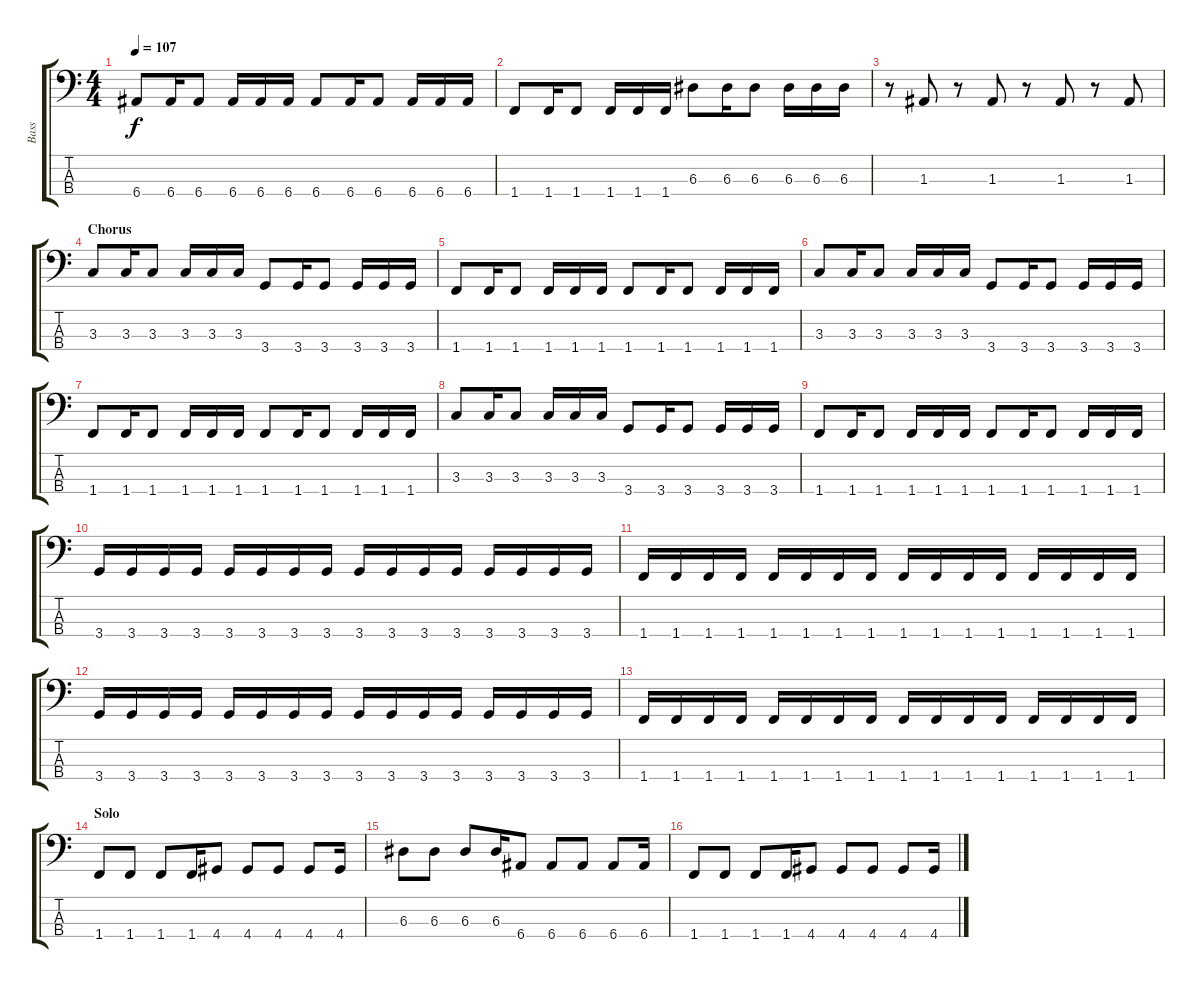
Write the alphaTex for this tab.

\track ("Bass" "Bass") {instrument electricbasspick}
\staff {score tabs}
\tuning (G2 D2 A1 E1) {hide}
\ts (4 4)
\tempo 107
\clef f4
\ks c
6.4.8{dy f} 6.4.16 6.4.8 6.4.16 6.4.16 6.4.16 6.4.8 6.4.16 6.4.8 6.4.16 6.4.16 6.4.16 |
1.4.8 1.4.16 1.4.8 1.4.16 1.4.16 1.4.16 6.3.8 6.3.16 6.3.8 6.3.16 6.3.16 6.3.16 |
r.8 1.3.8 r.8 1.3.8 r.8 1.3.8 r.8 1.3.8 |
\section ("" "Chorus")
3.3.8 3.3.16 3.3.8 3.3.16 3.3.16 3.3.16 3.4.8 3.4.16 3.4.8 3.4.16 3.4.16 3.4.16 |
1.4.8 1.4.16 1.4.8 1.4.16 1.4.16 1.4.16 1.4.8 1.4.16 1.4.8 1.4.16 1.4.16 1.4.16 |
3.3.8 3.3.16 3.3.8 3.3.16 3.3.16 3.3.16 3.4.8 3.4.16 3.4.8 3.4.16 3.4.16 3.4.16 |
1.4.8 1.4.16 1.4.8 1.4.16 1.4.16 1.4.16 1.4.8 1.4.16 1.4.8 1.4.16 1.4.16 1.4.16 |
3.3.8 3.3.16 3.3.8 3.3.16 3.3.16 3.3.16 3.4.8 3.4.16 3.4.8 3.4.16 3.4.16 3.4.16 |
1.4.8 1.4.16 1.4.8 1.4.16 1.4.16 1.4.16 1.4.8 1.4.16 1.4.8 1.4.16 1.4.16 1.4.16 |
3.4.16 3.4.16 3.4.16 3.4.16 3.4.16 3.4.16 3.4.16 3.4.16 3.4.16 3.4.16 3.4.16 3.4.16 3.4.16 3.4.16 3.4.16 3.4.16 |
1.4.16 1.4.16 1.4.16 1.4.16 1.4.16 1.4.16 1.4.16 1.4.16 1.4.16 1.4.16 1.4.16 1.4.16 1.4.16 1.4.16 1.4.16 1.4.16 |
3.4.16 3.4.16 3.4.16 3.4.16 3.4.16 3.4.16 3.4.16 3.4.16 3.4.16 3.4.16 3.4.16 3.4.16 3.4.16 3.4.16 3.4.16 3.4.16 |
1.4.16 1.4.16 1.4.16 1.4.16 1.4.16 1.4.16 1.4.16 1.4.16 1.4.16 1.4.16 1.4.16 1.4.16 1.4.16 1.4.16 1.4.16 1.4.16 |
\section ("" "Solo")
1.4.8 1.4.8 1.4.8 1.4.16 4.4.8 4.4.8 4.4.8 4.4.8 4.4.16 |
6.3.8 6.3.8 6.3.8 6.3.16 6.4.8 6.4.8 6.4.8 6.4.8 6.4.16 |
1.4.8 1.4.8 1.4.8 1.4.16 4.4.8 4.4.8 4.4.8 4.4.8 4.4.16
